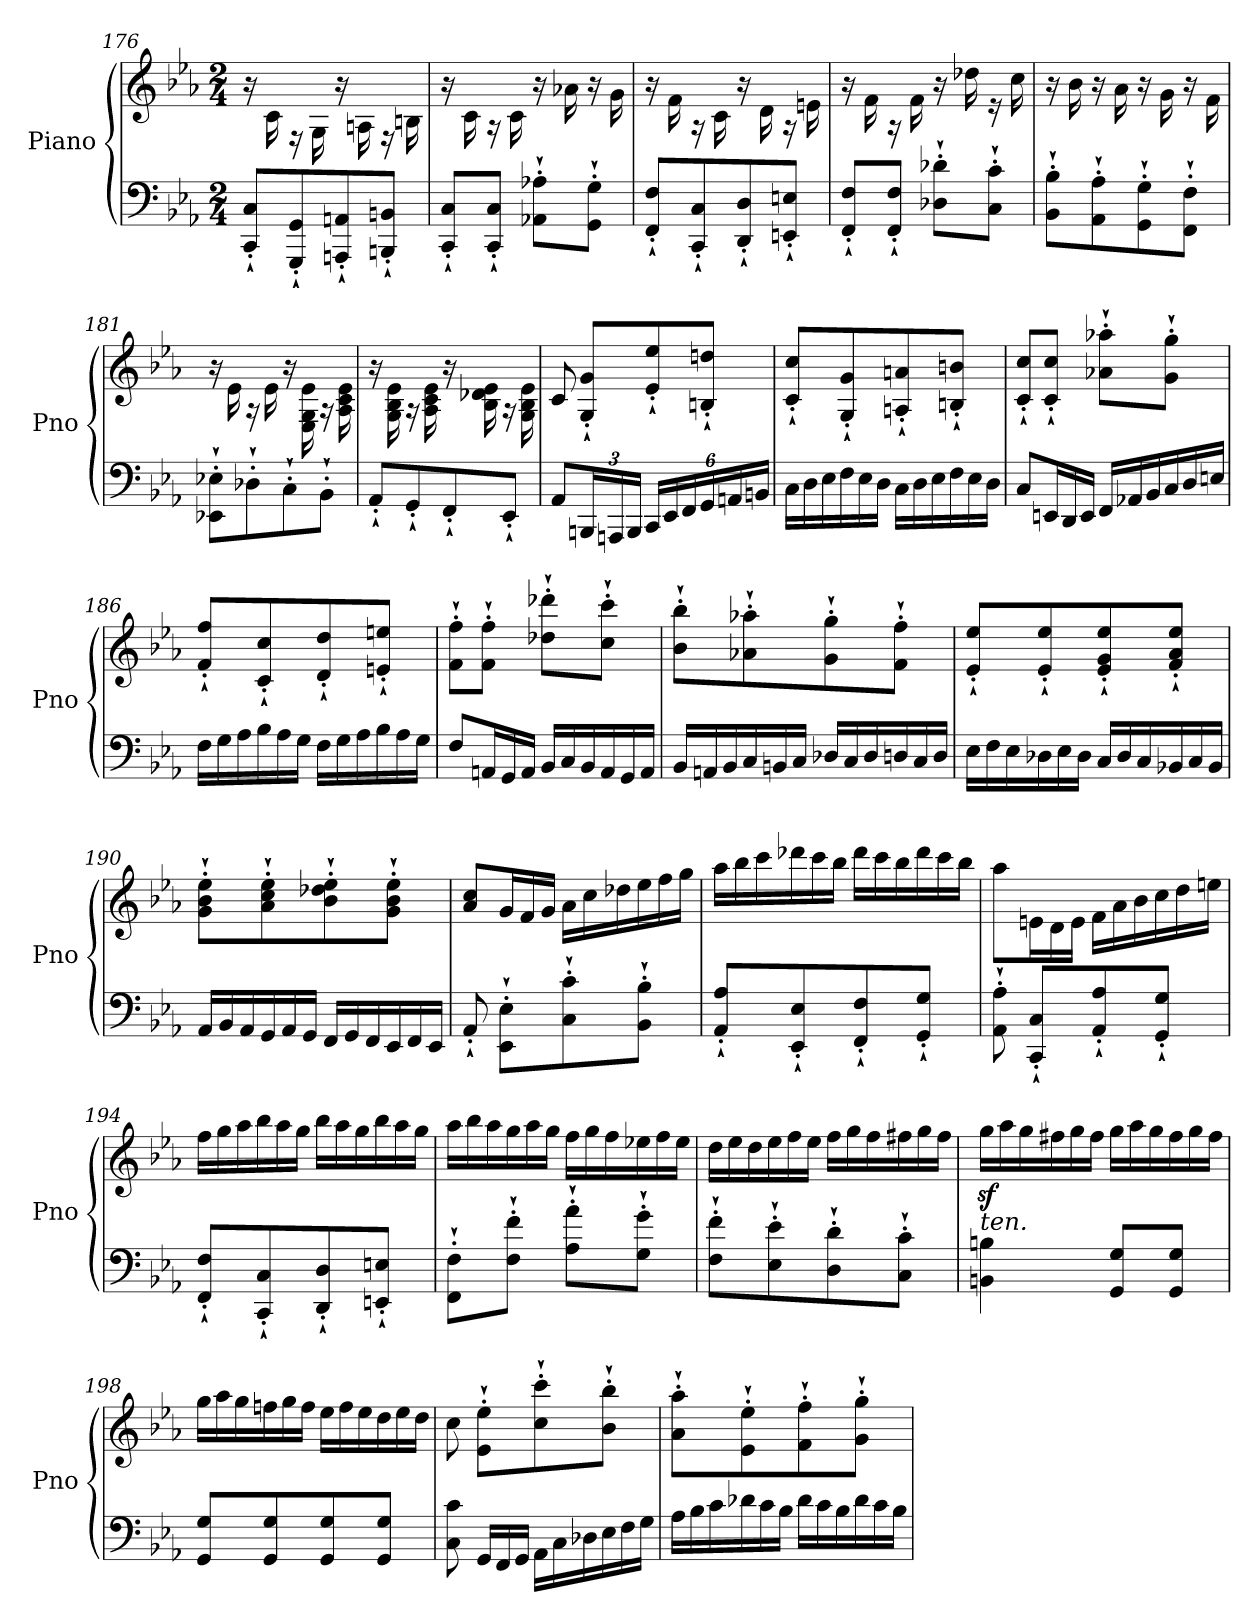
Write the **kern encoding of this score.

**kern	**kern
*part1	*part1
*staff2	*staff1
*I"Piano	*
*I'Pno	*
*clefF4	*clefG2
*k[b-e-a-]	*k[b-e-a-]
*M2/4	*M2/4
=176	=176
*	*^
8CC/'` 8C/'`L	16r	16ryy
.	16ryy	16c\
8GGG/'` 8GG/'`	16rF	16ryy
.	16ryy	16G\
8AAAn/'` 8AAn/'`	16r	16ryy
.	16ryy	16An\
8BBBn/'` 8BBn/'`J	16rF	16ryy
.	16ryy	16Bn\
=177	=177	=177
8CC/'` 8C/'`L	16r	16ryy
.	16ryy	16c\
8CC/'` 8C/'`J	16rA	16ryy
.	16ryy	16c\
8AA-X\'` 8A-X\'`L	16r	16ryy
.	16ryy	16a-X\
8GG\'` 8G\'`J	16r	16ryy
.	16ryy	16g\
=178	=178	=178
8FF/'` 8F/'`L	16r	16ryy
.	16ryy	16f\
8CC/'` 8C/'`	16rA	16ryy
.	16ryy	16c\
8DD/'` 8D/'`	16r	16ryy
.	16ryy	16d\
8EEn/'` 8En/'`J	16rA	16ryy
.	16ryy	16en\
=179	=179	=179
8FF/'` 8F/'`L	16r	16ryy
.	16ryy	16f\
8FF/'` 8F/'`J	16rA	16ryy
.	16ryy	16f\
8D-X\'` 8d-X\'`L	16r	16ryy
.	16ryy	16dd-X\
8C\'` 8c\'`J	16re	16ryy
.	16ryy	16cc\
!!LO:LB:g=z	!!
=180	=180	=180
8BB-\'` 8B-\'`L	16r	16ryy
.	16ryy	16b-\
8AA-\'` 8A-\'`	16r	16ryy
.	16ryy	16a-\
8GG\'` 8G\'`	16r	16ryy
.	16ryy	16g\
8FF\'` 8F\'`J	16r	16ryy
.	16ryy	16f\
=181	=181	=181
8EE-X\'` 8E-X\'`L	16r	16ryy
.	16ryy	16e-\
8D-X'`\	16rA	16ryy
.	16ryy	16e-\
8C'`\	16r	16ryy
.	16ryy	16E-\ 16G\ 16e-\
8BB-'`\J	16rA	16ryy
.	16ryy	16A-\ 16c\ 16e-\
=182	=182	=182
8AA-'`/L	16r	16ryy
.	16ryy	16G\ 16B-\ 16e-\
8GG'`/	16rA	16ryy
.	16ryy	16A-\ 16c\ 16e-\
8FF'`/	16r	16ryy
.	16ryy	16B-\ 16d-X\ 16e-\
8EE-'`/J	16rA	16ryy
.	16ryy	16G\ 16B-\ 16e-\
*	*v	*v
=183	=183
8AA-/L	8c/
*Xbrackettup	*
24BBBn/L	8G/'` 8g/'`L
24AAAn/	.
24BBB/JJ	.
24CC/LL	8e-/'` 8ee-/'`
24EE-/	.
24FF/	.
24GG/	8Bn/'` 8ddn/'`J
24AAn/	.
24BBn/JJ	.
!!LO:PB:g=z
=184	=184
*Xtuplet	*
24C\LL	8c/'` 8cc/'`L
24D\	.
24E-\	.
24F\	8G/'` 8g/'`
24E-\	.
24D\JJ	.
24C\LL	8An/'` 8an/'`
24D\	.
24E-\	.
24F\	8Bn/'` 8bn/'`J
24E-\	.
24D\JJ	.
=185	=185
8C/L	8c/'` 8cc/'`L
24EEn/L	8c/'` 8cc/'`J
24DD/	.
24EE/JJ	.
24FF/LL	8a-X\'` 8aa-X\'`L
24AA-X/	.
24BB-/	.
24C/	8g\'` 8gg\'`J
24D/	.
24En/JJ	.
=186	=186
24F\LL	8f/'` 8ff/'`L
24G\	.
24A-\	.
24B-\	8c/'` 8cc/'`
24A-\	.
24G\JJ	.
24F\LL	8d/'` 8dd/'`
24G\	.
24A-\	.
24B-\	8en/'` 8een/'`J
24A-\	.
24G\JJ	.
=187	=187
8F/L	8f\'` 8ff\'`L
24AAn/L	8f\'` 8ff\'`J
24GG/	.
24AA/JJ	.
24BB-/LL	8dd-X\'` 8ddd-X\'`L
24C/	.
24BB-/	.
24AA/	8cc\'` 8ccc\'`J
24GG/	.
24AA/JJ	.
!!LO:LB:g=z
=188	=188
24BB-/LL	8b-\'` 8bb-\'`L
24AAn/	.
24BB-/	.
24C/	8a-X\'` 8aa-X\'`
24BBn/	.
24C/JJ	.
24D-X/LL	8g\'` 8gg\'`
24C/	.
24D-/	.
24Dn/	8f\'` 8ff\'`J
24C/	.
24D/JJ	.
=189	=189
24E-\LL	8e-/'` 8ee-/'`L
24F\	.
24E-\	.
24D-X\	8e-/'` 8ee-/'`
24E-\	.
24D-\JJ	.
24C/LL	8e-/'` 8g/'` 8ee-/'`
24D-/	.
24C/	.
24BB-X/	8f/'` 8a-/'` 8ee-/'`J
24C/	.
24BB-/JJ	.
=190	=190
24AA-/LL	8g\'` 8b-\'` 8ee-\'`L
24BB-/	.
24AA-/	.
24GG/	8a-\'` 8cc\'` 8ee-\'`
24AA-/	.
24GG/JJ	.
24FF/LL	8b-\'` 8dd-X\'` 8ee-\'`
24GG/	.
24FF/	.
24EE-/	8g\'` 8b-\'` 8ee-\'`J
24FF/	.
24EE-/JJ	.
!!LO:LB:g=z
=191	=191
8AA-'`/	8a-/ 8cc/L
*	*Xtuplet
8EE-\'` 8E-\'`L	24g/L
.	24f/
.	24g/JJ
8C\'` 8c\'`	24a-\LL
.	24cc\
.	24dd-X\
8BB-\'` 8B-\'`J	24ee-\
.	24ff\
.	24gg\JJ
=192	=192
8AA-/'` 8A-/'`L	24aa-\LL
.	24bb-\
.	24ccc\
8EE-/'` 8E-/'`	24ddd-X\
.	24ccc\
.	24bb-\JJ
8FF/'` 8F/'`	24ddd-\LL
.	24ccc\
.	24bb-\
8GG/'` 8G/'`J	24ddd-\
.	24ccc\
.	24bb-\JJ
=193	=193
8AA-\'` 8A-\'`	8aa-\L
8CC/'` 8C/'`L	24en\L
.	24d\
.	24e\JJ
8AA-/'` 8A-/'`	24f\LL
.	24a-\
.	24b-\
8GG/'` 8G/'`J	24cc\
.	24dd\
.	24een\JJ
!!LO:LB:g=z
=194	=194
8FF/'` 8F/'`L	24ff\LL
.	24gg\
.	24aa-\
8CC/'` 8C/'`	24bb-\
.	24aa-\
.	24gg\JJ
8DD/'` 8D/'`	24bb-\LL
.	24aa-\
.	24gg\
8EEn/'` 8En/'`J	24bb-\
.	24aa-\
.	24gg\JJ
=195	=195
8FF\'` 8F\'`L	24aa-\LL
.	24bb-\
.	24aa-\
8F\'` 8f\'`J	24gg\
.	24aa-\
.	24gg\JJ
8A-\'` 8a-\'`L	24ff\LL
.	24gg\
.	24ff\
8G\'` 8g\'`J	24ee-X\
.	24ff\
.	24ee-\JJ
=196	=196
8F\'` 8f\'`L	24dd\LL
.	24ee-\
.	24dd\
8E-\'` 8e-\'`	24ee-\
.	24ff\
.	24ee-\JJ
8D\'` 8d\'`	24ff\LL
.	24gg\
.	24ff\
8C\'` 8c\'`J	24ff#X\
.	24gg\
.	24ff#\JJ
!!LO:LB:g=z
=197	=197
!LO:TX:a:i:t=ten.	!
4BBn\ 4Bn\	24ggz<\LL
.	24aa-\
.	24gg\
.	24ff#X\
.	24gg\
.	24ff#\JJ
8GG/ 8G/L	24gg\LL
.	24aa-\
.	24gg\
8GG/ 8G/J	24ff#\
.	24gg\
.	24ff#\JJ
=198	=198
8GG/ 8G/L	24gg\LL
.	24aa-\
.	24gg\
8GG/ 8G/	24ffn\
.	24gg\
.	24ff\JJ
8GG/ 8G/	24ee-\LL
.	24ff\
.	24ee-\
8GG/ 8G/J	24dd\
.	24ee-\
.	24dd\JJ
=199	=199
8C\ 8c\	8cc\
24GG/LL	8e-\'` 8ee-\'`L
24FF/	.
24GG/JJ	.
24AA-\LL	8cc\'` 8ccc\'`
24C\	.
24D-X\	.
24E-\	8b-\'` 8bb-\'`J
24F\	.
24G\JJ	.
!!LO:LB:g=z
=200	=200
24A-\LL	8a-\'` 8aa-\'`L
24B-\	.
24c\	.
24d-X\	8e-\'` 8ee-\'`
24c\	.
24B-\JJ	.
24d-\LL	8f\'` 8ff\'`
24c\	.
24B-\	.
24d-\	8g\'` 8gg\'`J
24c\	.
24B-\JJ	.
=	=
*-	*-
